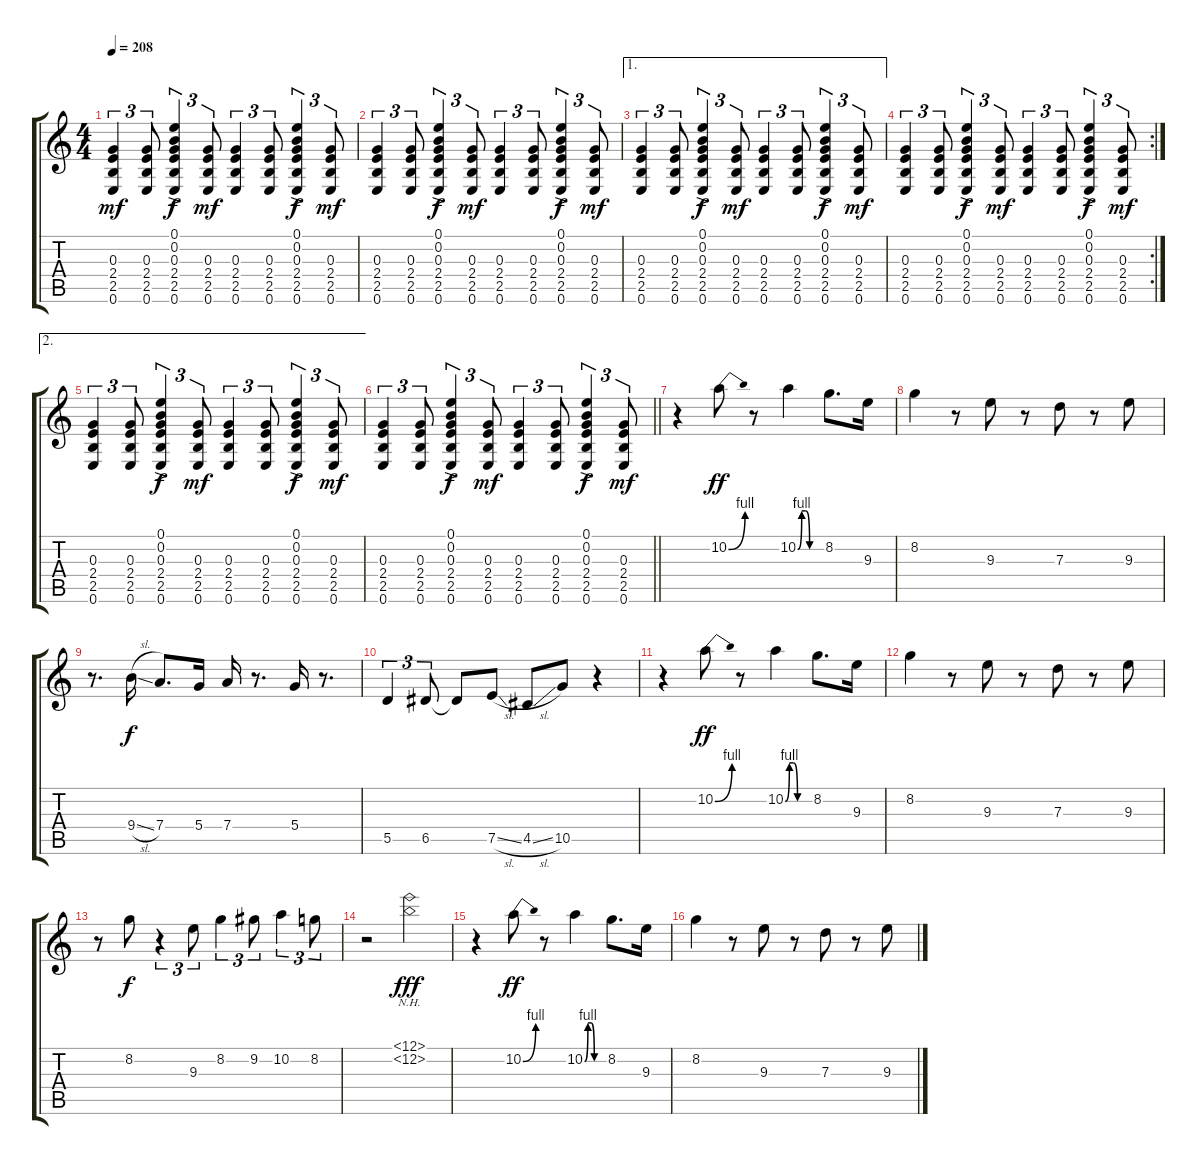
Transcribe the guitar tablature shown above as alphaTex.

\track "" {instrument acousticguitarsteel}
\staff {score tabs}
\tuning (E4 B3 G3 D3 A2 E2) {hide}
\ts (4 4)
\tempo 208
\clef g2
\ks c
(0.3 2.4 2.5 0.6).4{tu (3 2) dy mf} (0.3 2.4 2.5 0.6).8{tu (3 2)} (0.1{ac} 0.2{ac} 0.3{ac} 2.4{ac} 2.5{ac} 0.6{ac}).4{tu (3 2) dy f} (0.3 2.4 2.5 0.6).8{tu (3 2) dy mf} (0.3 2.4 2.5 0.6).4{tu (3 2)} (0.3 2.4 2.5 0.6).8{tu (3 2)} (0.1{ac} 0.2{ac} 0.3{ac} 2.4{ac} 2.5{ac} 0.6{ac}).4{tu (3 2) dy f} (0.3 2.4 2.5 0.6).8{tu (3 2) dy mf} |
(0.3 2.4 2.5 0.6).4{tu (3 2)} (0.3 2.4 2.5 0.6).8{tu (3 2)} (0.1{ac} 0.2{ac} 0.3{ac} 2.4{ac} 2.5{ac} 0.6{ac}).4{tu (3 2) dy f} (0.3 2.4 2.5 0.6).8{tu (3 2) dy mf} (0.3 2.4 2.5 0.6).4{tu (3 2)} (0.3 2.4 2.5 0.6).8{tu (3 2)} (0.1{ac} 0.2{ac} 0.3{ac} 2.4{ac} 2.5{ac} 0.6{ac}).4{tu (3 2) dy f} (0.3 2.4 2.5 0.6).8{tu (3 2) dy mf} |
\ae 1
(0.3 2.4 2.5 0.6).4{tu (3 2)} (0.3 2.4 2.5 0.6).8{tu (3 2)} (0.1{ac} 0.2{ac} 0.3{ac} 2.4{ac} 2.5{ac} 0.6{ac}).4{tu (3 2) dy f} (0.3 2.4 2.5 0.6).8{tu (3 2) dy mf} (0.3 2.4 2.5 0.6).4{tu (3 2)} (0.3 2.4 2.5 0.6).8{tu (3 2)} (0.1{ac} 0.2{ac} 0.3{ac} 2.4{ac} 2.5{ac} 0.6{ac}).4{tu (3 2) dy f} (0.3 2.4 2.5 0.6).8{tu (3 2) dy mf} |
\rc 2
(0.3 2.4 2.5 0.6).4{tu (3 2)} (0.3 2.4 2.5 0.6).8{tu (3 2)} (0.1{ac} 0.2{ac} 0.3{ac} 2.4{ac} 2.5{ac} 0.6{ac}).4{tu (3 2) dy f} (0.3 2.4 2.5 0.6).8{tu (3 2) dy mf} (0.3 2.4 2.5 0.6).4{tu (3 2)} (0.3 2.4 2.5 0.6).8{tu (3 2)} (0.1{ac} 0.2{ac} 0.3{ac} 2.4{ac} 2.5{ac} 0.6{ac}).4{tu (3 2) dy f} (0.3 2.4 2.5 0.6).8{tu (3 2) dy mf} |
\ae 2
(0.3 2.4 2.5 0.6).4{tu (3 2)} (0.3 2.4 2.5 0.6).8{tu (3 2)} (0.1{ac} 0.2{ac} 0.3{ac} 2.4{ac} 2.5{ac} 0.6{ac}).4{tu (3 2) dy f} (0.3 2.4 2.5 0.6).8{tu (3 2) dy mf} (0.3 2.4 2.5 0.6).4{tu (3 2)} (0.3 2.4 2.5 0.6).8{tu (3 2)} (0.1{ac} 0.2{ac} 0.3{ac} 2.4{ac} 2.5{ac} 0.6{ac}).4{tu (3 2) dy f} (0.3 2.4 2.5 0.6).8{tu (3 2) dy mf} |
\barLineRight lightlight
(0.3 2.4 2.5 0.6).4{tu (3 2)} (0.3 2.4 2.5 0.6).8{tu (3 2)} (0.1{ac} 0.2{ac} 0.3{ac} 2.4{ac} 2.5{ac} 0.6{ac}).4{tu (3 2) dy f} (0.3 2.4 2.5 0.6).8{tu (3 2) dy mf} (0.3 2.4 2.5 0.6).4{tu (3 2)} (0.3 2.4 2.5 0.6).8{tu (3 2)} (0.1{ac} 0.2{ac} 0.3{ac} 2.4{ac} 2.5{ac} 0.6{ac}).4{tu (3 2) dy f} (0.3 2.4 2.5 0.6).8{tu (3 2) dy mf} |
r.4 10.2{be (bend 0 0 60 4)}.8{dy ff} r.8 10.2{be (custom 0 0 10 4 20 4 30 0 60 0)}.4 8.2.8{d} 9.3.16 |
8.2.4 r.8 9.3.8 r.8 7.3.8 r.8 9.3.8 |
r.8{d} 9.4{sl}.16{dy f} 7.4.8{d} 5.4.16 7.4.16 r.8{d} 5.4.16 r.8{d} |
5.5.4{tu (3 2)} 6.5.8{tu (3 2)} 6.5{t}.8 7.5{sl}.8 4.5{sl}.8 10.5.8 r.4 |
r.4 10.2{be (bend 0 0 60 4)}.8{dy ff} r.8 10.2{be (custom 0 0 10 4 20 4 30 0 60 0)}.4 8.2.8{d} 9.3.16 |
8.2.4 r.8 9.3.8 r.8 7.3.8 r.8 9.3.8 |
r.8 8.2.8{dy f} r.4{tu (3 2)} 9.3.8{tu (3 2)} 8.2.4{tu (3 2)} 9.2.8{tu (3 2)} 10.2.4{tu (3 2)} 8.2.8{tu (3 2)} |
r.2 (12.1{nh} 12.2{nh}).2{dy fff} |
r.4 10.2{be (bend 0 0 60 4)}.8{dy ff} r.8 10.2{be (custom 0 0 10 4 20 4 30 0 60 0)}.4 8.2.8{d} 9.3.16 |
8.2.4 r.8 9.3.8 r.8 7.3.8 r.8 9.3.8
